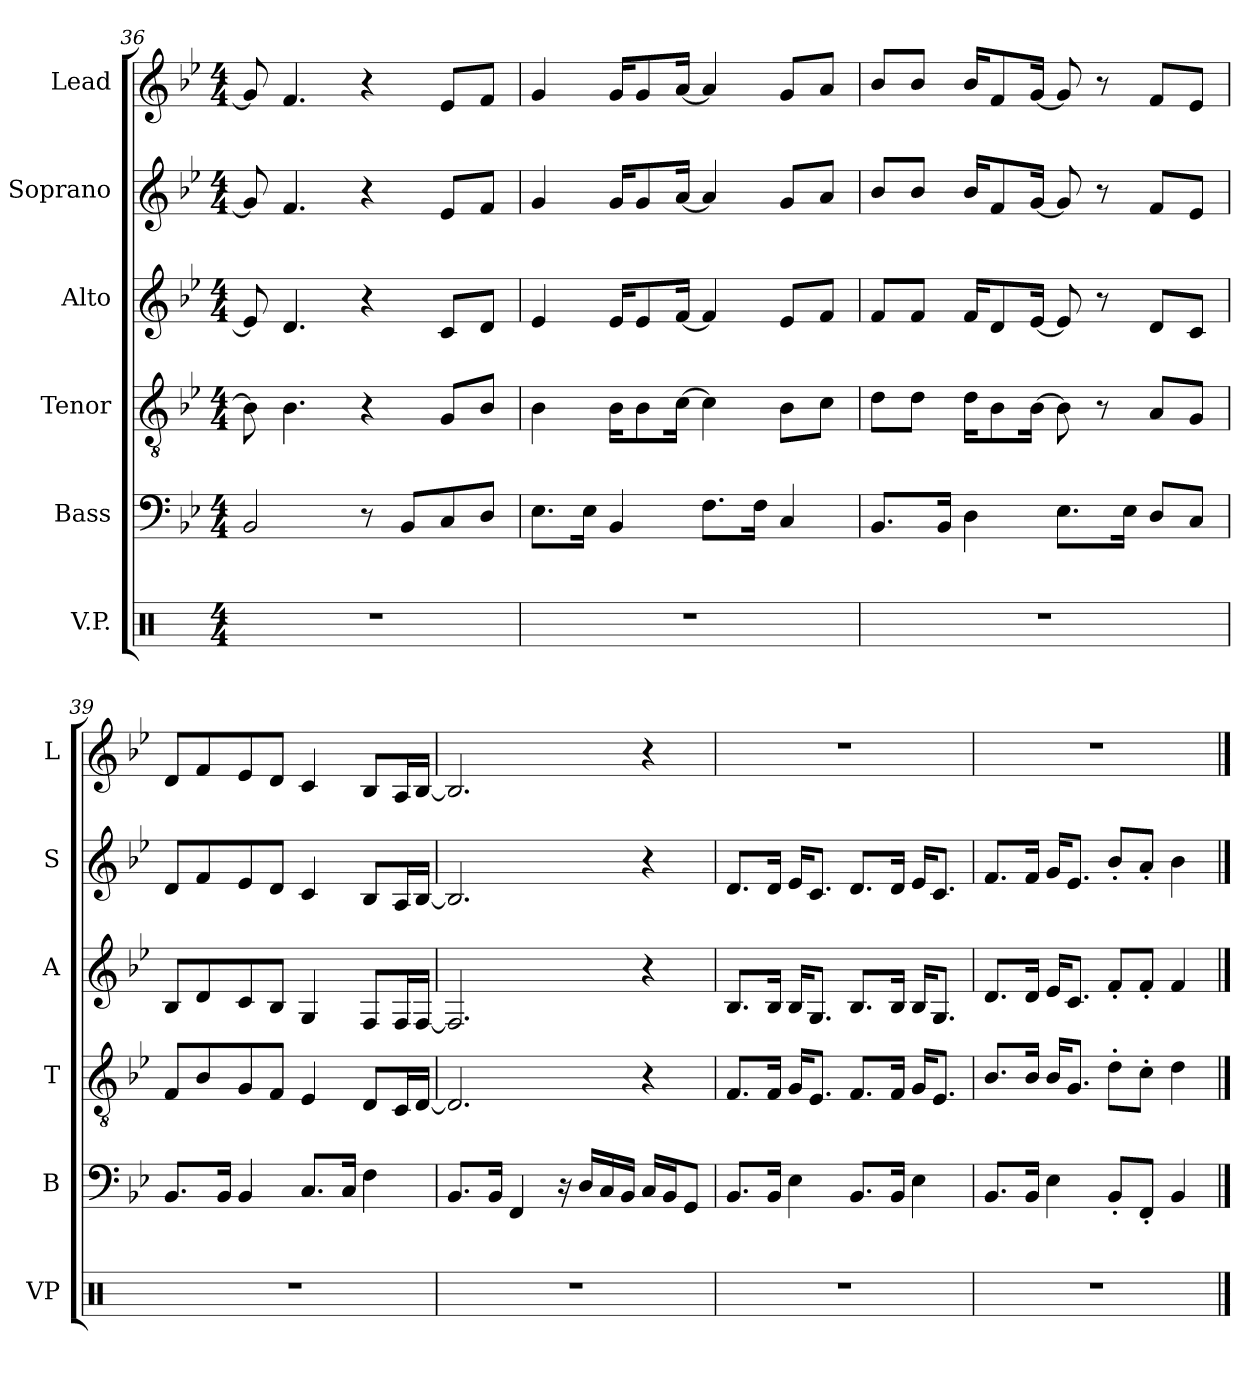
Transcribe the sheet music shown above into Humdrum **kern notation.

**kern	**kern	**kern	**kern	**kern	**kern
*part6	*part5	*part4	*part3	*part2	*part1
*staff6	*staff5	*staff4	*staff3	*staff2	*staff1
*I"V.P.	*I"Bass	*I"Tenor	*I"Alto	*I"Soprano	*I"Lead
*I'VP	*I'B	*I'T	*I'A	*I'S	*I'L
!!LO:LB:g=z
*clefX	*clefF4	*clefGv2	*clefG2	*clefG2	*clefG2
*k[]	*k[b-e-]	*k[b-e-]	*k[b-e-]	*k[b-e-]	*k[b-e-]
*M4/4	*M4/4	*M4/4	*M4/4	*M4/4	*M4/4
=36	=36	=36	=36	=36	=36
1r	2BB-/	8B-\]	8e-/]	8g/]	8g/]
.	.	4.B-\	4.d/	4.f/	4.f/
.	8r	4r	4r	4r	4r
.	8BB-/L	.	.	.	.
.	8C/	8G/L	8c/L	8e-/L	8e-/L
.	8D/J	8B-/J	8d/J	8f/J	8f/J
=37	=37	=37	=37	=37	=37
1r	8.E-\L	4B-\	4e-/	4g/	4g/
.	16E-\Jk	.	.	.	.
.	4BB-/	16B-\KL	16e-/KL	16g/KL	16g/KL
.	.	8B-\	8e-/	8g/	8g/
.	.	[16c\Jk	[16f/Jk	[16a/Jk	[16a/Jk
.	8.F\L	4c\]	4f/]	4a/]	4a/]
.	16F\Jk	.	.	.	.
.	4C/	8B-\L	8e-/L	8g/L	8g/L
.	.	8c\J	8f/J	8a/J	8a/J
=38	=38	=38	=38	=38	=38
1r	8.BB-/L	8d\L	8f/L	8b-/L	8b-/L
.	.	8d\J	8f/J	8b-/J	8b-/J
.	16BB-/Jk	.	.	.	.
.	4D\	16d\KL	16f/KL	16b-/KL	16b-/KL
.	.	8B-\	8d/	8f/	8f/
.	.	[16B-\Jk	[16e-/Jk	[16g/Jk	[16g/Jk
.	8.E-\L	8B-\]	8e-/]	8g/]	8g/]
.	.	8r	8r	8r	8r
.	16E-\Jk	.	.	.	.
.	8D/L	8A/L	8d/L	8f/L	8f/L
.	8C/J	8G/J	8c/J	8e-/J	8e-/J
=39	=39	=39	=39	=39	=39
1r	8.BB-/L	8F/L	8B-/L	8d/L	8d/L
.	.	8B-/	8d/	8f/	8f/
.	16BB-/Jk	.	.	.	.
.	4BB-/	8G/	8c/	8e-/	8e-/
.	.	8F/J	8B-/J	8d/J	8d/J
.	8.C/L	4E-/	4G/	4c/	4c/
.	16C/Jk	.	.	.	.
.	4F\	8D/L	8F/L	8B-/L	8B-/L
.	.	16C/L	16F/L	16A/L	16A/L
.	.	[16D/JJ	[16F/JJ	[16B-/JJ	[16B-/JJ
!!LO:PB:g=z
=40	=40	=40	=40	=40	=40
1r	8.BB-/L	2.D/]	2.F/]	2.B-/]	2.B-/]
.	16BB-/Jk	.	.	.	.
.	4FF/	.	.	.	.
.	16r	.	.	.	.
.	16D/LL	.	.	.	.
.	16C/	.	.	.	.
.	16BB-/JJ	.	.	.	.
.	16C/LL	4r	4r	4r	4r
.	16BB-/J	.	.	.	.
.	8GG/J	.	.	.	.
=41	=41	=41	=41	=41	=41
1r	8.BB-/L	8.F/L	8.B-/L	8.d/L	1r
.	16BB-/Jk	16F/Jk	16B-/Jk	16d/Jk	.
.	4E-\	16G/KL	16B-/KL	16e-/KL	.
.	.	8.E-/J	8.G/J	8.c/J	.
.	8.BB-/L	8.F/L	8.B-/L	8.d/L	.
.	16BB-/Jk	16F/Jk	16B-/Jk	16d/Jk	.
.	4E-\	16G/KL	16B-/KL	16e-/KL	.
.	.	8.E-/J	8.G/J	8.c/J	.
=42	=42	=42	=42	=42	=42
1r	8.BB-/L	8.B-/L	8.d/L	8.f/L	1r
.	16BB-/Jk	16B-/Jk	16d/Jk	16f/Jk	.
.	4E-\	16B-/KL	16e-/KL	16g/KL	.
.	.	8.G/J	8.c/J	8.e-/J	.
.	8BB-'/L	8d'\L	8f'/L	8b-'/L	.
.	8FF'/J	8c'\J	8f'/J	8a'/J	.
.	4BB-/	4d\	4f/	4b-\	.
==	==	==	==	==	==
*-	*-	*-	*-	*-	*-
